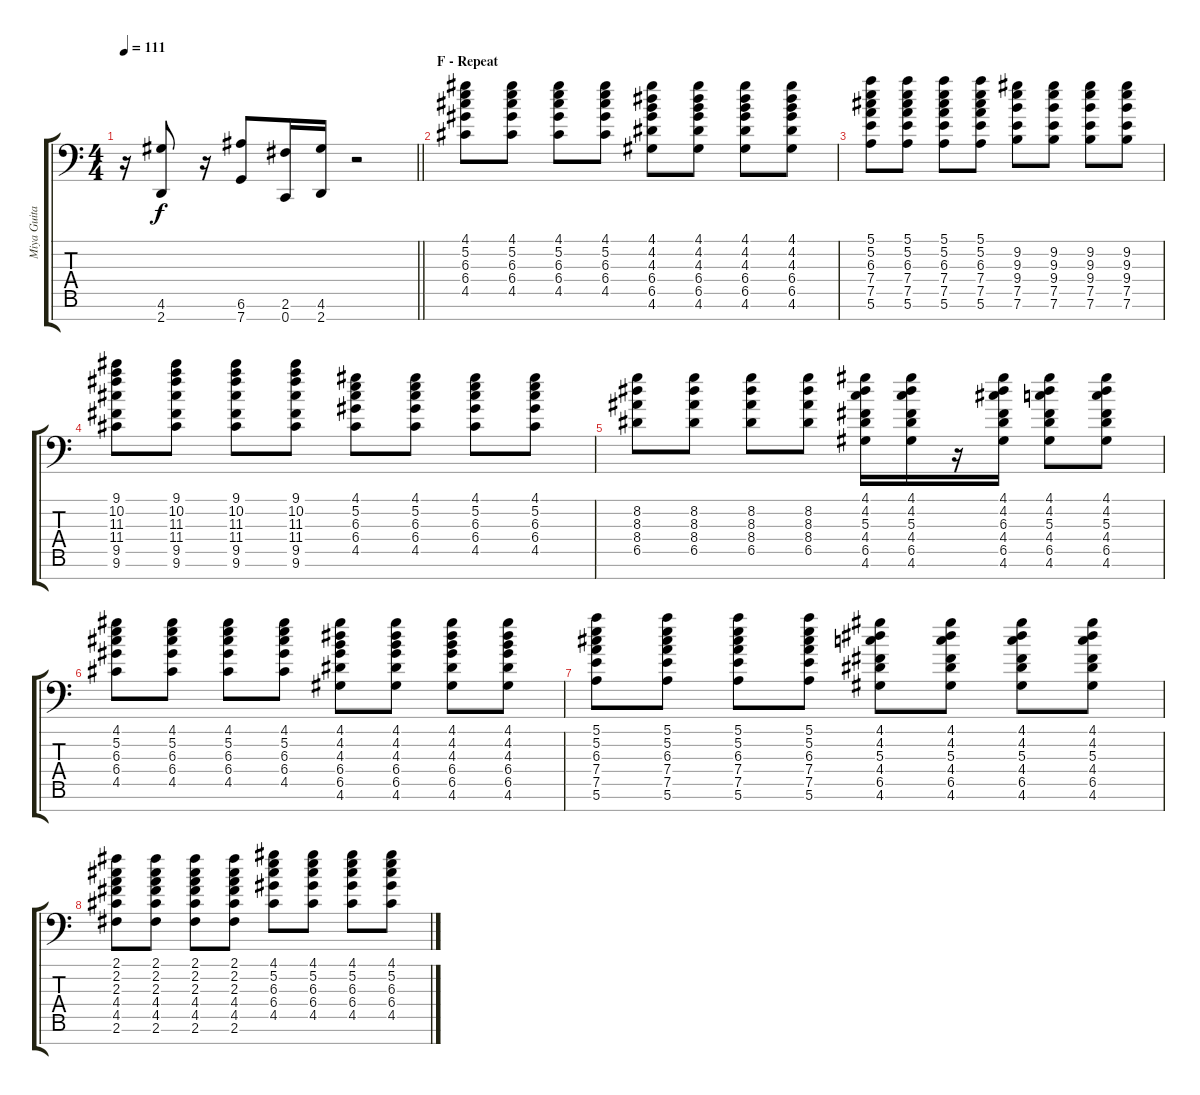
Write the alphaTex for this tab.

\track ("Miya Guitar II" "Miya Guita") {instrument distortionguitar}
\staff {score tabs}
\tuning (E4 B3 G3 D3 A2 E2 C-1) {hide}
\ts (4 4)
\tempo 111
\clef f4
\barLineRight lightlight
\ks c
r.16{dy f} (4.6 2.7).8 r.16 (6.6 7.7).8 (2.6 0.7).16 (4.6 2.7).16 r.2 |
\section ("" "F - Repeat")
(4.1 5.2 6.3 6.4 4.5).8 (4.1 5.2 6.3 6.4 4.5).8 (4.1 5.2 6.3 6.4 4.5).8 (4.1 5.2 6.3 6.4 4.5).8 (4.1 4.2 4.3 6.4 6.5 4.6).8 (4.1 4.2 4.3 6.4 6.5 4.6).8 (4.1 4.2 4.3 6.4 6.5 4.6).8 (4.1 4.2 4.3 6.4 6.5 4.6).8 |
(5.1 5.2 6.3 7.4 7.5 5.6).8 (5.1 5.2 6.3 7.4 7.5 5.6).8 (5.1 5.2 6.3 7.4 7.5 5.6).8 (5.1 5.2 6.3 7.4 7.5 5.6).8 (9.2 9.3 9.4 7.5 7.6).8 (9.2 9.3 9.4 7.5 7.6).8 (9.2 9.3 9.4 7.5 7.6).8 (9.2 9.3 9.4 7.5 7.6).8 |
(9.1 10.2 11.3 11.4 9.5 9.6).8 (9.1 10.2 11.3 11.4 9.5 9.6).8 (9.1 10.2 11.3 11.4 9.5 9.6).8 (9.1 10.2 11.3 11.4 9.5 9.6).8 (4.1 5.2 6.3 6.4 4.5).8 (4.1 5.2 6.3 6.4 4.5).8 (4.1 5.2 6.3 6.4 4.5).8 (4.1 5.2 6.3 6.4 4.5).8 |
(8.2 8.3 8.4 6.5).8 (8.2 8.3 8.4 6.5).8 (8.2 8.3 8.4 6.5).8 (8.2 8.3 8.4 6.5).8 (4.1 4.2 5.3 4.4 6.5 4.6).16 (4.1 4.2 5.3 4.4 6.5 4.6).16 r.16 (4.1 4.2 6.3 4.4 6.5 4.6).16 (4.1 4.2 5.3 4.4 6.5 4.6).8 (4.1 4.2 5.3 4.4 6.5 4.6).8 |
(4.1 5.2 6.3 6.4 4.5).8 (4.1 5.2 6.3 6.4 4.5).8 (4.1 5.2 6.3 6.4 4.5).8 (4.1 5.2 6.3 6.4 4.5).8 (4.1 4.2 4.3 6.4 6.5 4.6).8 (4.1 4.2 4.3 6.4 6.5 4.6).8 (4.1 4.2 4.3 6.4 6.5 4.6).8 (4.1 4.2 4.3 6.4 6.5 4.6).8 |
(5.1 5.2 6.3 7.4 7.5 5.6).8 (5.1 5.2 6.3 7.4 7.5 5.6).8 (5.1 5.2 6.3 7.4 7.5 5.6).8 (5.1 5.2 6.3 7.4 7.5 5.6).8 (4.1 4.2 5.3 4.4 6.5 4.6).8 (4.1 4.2 5.3 4.4 6.5 4.6).8 (4.1 4.2 5.3 4.4 6.5 4.6).8 (4.1 4.2 5.3 4.4 6.5 4.6).8 |
(2.1 2.2 2.3 4.4 4.5 2.6).8 (2.1 2.2 2.3 4.4 4.5 2.6).8 (2.1 2.2 2.3 4.4 4.5 2.6).8 (2.1 2.2 2.3 4.4 4.5 2.6).8 (4.1 5.2 6.3 6.4 4.5).8 (4.1 5.2 6.3 6.4 4.5).8 (4.1 5.2 6.3 6.4 4.5).8 (4.1 5.2 6.3 6.4 4.5).8
